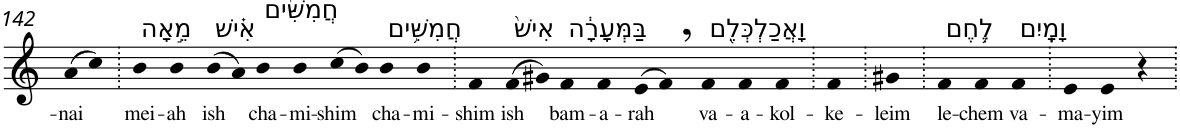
**kern	**text
*part1	*part1
*staff1	*staff1
*I"Piano	*
*I'Pno	*
!!LO:PB:g=z
*clefG2	*
*k[]	*
=142	=142
!	!LO:LY:b
(>8a	-nai
8cc)	.
=143.	=143.
!LO:TX:a:t=מֵ֣אָה	!
!	!LO:LY:b
4b	mei-
!	!LO:LY:b
4b	-ah
!LO:TX:a:t=אִ֗ישׁ	!
!	!LO:LY:b
(>8b	ish
8a)	.
!LO:TX:a:t=חֲמִשִּׁ֨ים	!
!	!LO:LY:b
4b	cha-
!	!LO:LY:b
4b	-mi-
!	!LO:LY:b
(>8cc	-shim
8b)	.
!LO:TX:a:t=חֲמִשִּׁ֥ים	!
!	!LO:LY:b
4b	cha-
!	!LO:LY:b
4b	-mi-
=144.	=144.
!	!LO:LY:b
4f	-shim
!LO:TX:a:t=אִישׁ֙	!
!	!LO:LY:b
(>8f	ish
8g#X)	.
!LO:TX:a:t=בַּמְּעָרָ֔ה	!
!	!LO:LY:b
4f	bam-
!	!LO:LY:b
4f	-a-
!	!LO:LY:b
(>8e	-rah
8f,)	.
!LO:TX:a:t=וָאֲכַלְכְּלֵ֖ם	!
!	!LO:LY:b
4f	va-
!	!LO:LY:b
4f	-a-
!	!LO:LY:b
4f	-kol-
=145.	=145.
!	!LO:LY:b
4f	-ke-
=146.	=146.
!	!LO:LY:b
4g#X	-leim
=147.	=147.
!LO:TX:a:t=לֶ֥חֶם	!
!	!LO:LY:b
4f	le-
!	!LO:LY:b
4f	-chem
!LO:TX:a:t=וָמָֽיִם	!
!	!LO:LY:b
4f	va-
=148.	=148.
!	!LO:LY:b
4e	-ma-
!	!LO:LY:b
4e	-yim
4r	.
=.	=.
*-	*-
